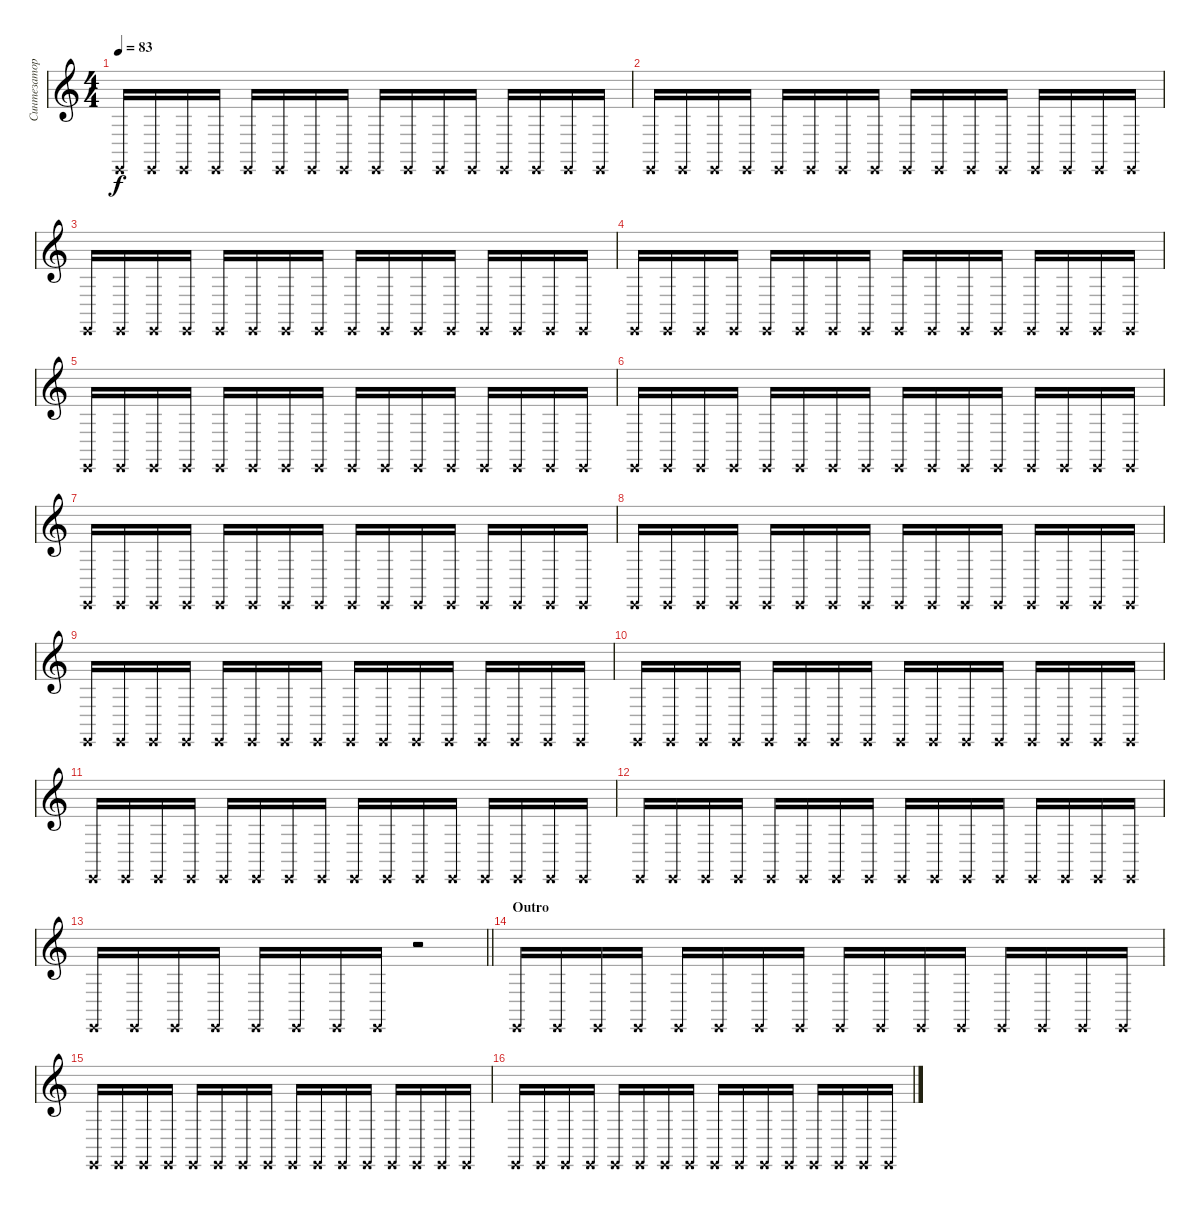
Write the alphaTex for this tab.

\track ("Синтезатор" "Синтезатор") {instrument lead2sawtooth}
\staff {score}
\tuning (E4 B3 G3 D3 A2 D2) {hide}
\ts (4 4)
\tempo 83
\clef g2
\ks c
2.6{x}.16{dy f} 2.6{x}.16 2.6{x}.16 2.6{x}.16 2.6{x}.16 2.6{x}.16 2.6{x}.16 2.6{x}.16 2.6{x}.16 2.6{x}.16 2.6{x}.16 2.6{x}.16 2.6{x}.16 2.6{x}.16 2.6{x}.16 2.6{x}.16 |
2.6{x}.16 2.6{x}.16 2.6{x}.16 2.6{x}.16 2.6{x}.16 2.6{x}.16 2.6{x}.16 2.6{x}.16 2.6{x}.16 2.6{x}.16 2.6{x}.16 2.6{x}.16 2.6{x}.16 2.6{x}.16 2.6{x}.16 2.6{x}.16 |
2.6{x}.16 2.6{x}.16 2.6{x}.16 2.6{x}.16 2.6{x}.16 2.6{x}.16 2.6{x}.16 2.6{x}.16 2.6{x}.16 2.6{x}.16 2.6{x}.16 2.6{x}.16 2.6{x}.16 2.6{x}.16 2.6{x}.16 2.6{x}.16 |
2.6{x}.16 2.6{x}.16 2.6{x}.16 2.6{x}.16 2.6{x}.16 2.6{x}.16 2.6{x}.16 2.6{x}.16 2.6{x}.16 2.6{x}.16 2.6{x}.16 2.6{x}.16 2.6{x}.16 2.6{x}.16 2.6{x}.16 2.6{x}.16 |
2.6{x}.16 2.6{x}.16 2.6{x}.16 2.6{x}.16 2.6{x}.16 2.6{x}.16 2.6{x}.16 2.6{x}.16 2.6{x}.16 2.6{x}.16 2.6{x}.16 2.6{x}.16 2.6{x}.16 2.6{x}.16 2.6{x}.16 2.6{x}.16 |
2.6{x}.16 2.6{x}.16 2.6{x}.16 2.6{x}.16 2.6{x}.16 2.6{x}.16 2.6{x}.16 2.6{x}.16 2.6{x}.16 2.6{x}.16 2.6{x}.16 2.6{x}.16 2.6{x}.16 2.6{x}.16 2.6{x}.16 2.6{x}.16 |
2.6{x}.16 2.6{x}.16 2.6{x}.16 2.6{x}.16 2.6{x}.16 2.6{x}.16 2.6{x}.16 2.6{x}.16 2.6{x}.16 2.6{x}.16 2.6{x}.16 2.6{x}.16 2.6{x}.16 2.6{x}.16 2.6{x}.16 2.6{x}.16 |
2.6{x}.16 2.6{x}.16 2.6{x}.16 2.6{x}.16 2.6{x}.16 2.6{x}.16 2.6{x}.16 2.6{x}.16 2.6{x}.16 2.6{x}.16 2.6{x}.16 2.6{x}.16 2.6{x}.16 2.6{x}.16 2.6{x}.16 2.6{x}.16 |
2.6{x}.16 2.6{x}.16 2.6{x}.16 2.6{x}.16 2.6{x}.16 2.6{x}.16 2.6{x}.16 2.6{x}.16 2.6{x}.16 2.6{x}.16 2.6{x}.16 2.6{x}.16 2.6{x}.16 2.6{x}.16 2.6{x}.16 2.6{x}.16 |
2.6{x}.16 2.6{x}.16 2.6{x}.16 2.6{x}.16 2.6{x}.16 2.6{x}.16 2.6{x}.16 2.6{x}.16 2.6{x}.16 2.6{x}.16 2.6{x}.16 2.6{x}.16 2.6{x}.16 2.6{x}.16 2.6{x}.16 2.6{x}.16 |
2.6{x}.16 2.6{x}.16 2.6{x}.16 2.6{x}.16 2.6{x}.16 2.6{x}.16 2.6{x}.16 2.6{x}.16 2.6{x}.16 2.6{x}.16 2.6{x}.16 2.6{x}.16 2.6{x}.16 2.6{x}.16 2.6{x}.16 2.6{x}.16 |
2.6{x}.16 2.6{x}.16 2.6{x}.16 2.6{x}.16 2.6{x}.16 2.6{x}.16 2.6{x}.16 2.6{x}.16 2.6{x}.16 2.6{x}.16 2.6{x}.16 2.6{x}.16 2.6{x}.16 2.6{x}.16 2.6{x}.16 2.6{x}.16 |
\barLineRight lightlight
2.6{x}.16 2.6{x}.16 2.6{x}.16 2.6{x}.16 2.6{x}.16 2.6{x}.16 2.6{x}.16 2.6{x}.16 r.2 |
\section ("" "Outro")
2.6{x}.16 2.6{x}.16 2.6{x}.16 2.6{x}.16 2.6{x}.16 2.6{x}.16 2.6{x}.16 2.6{x}.16 2.6{x}.16 2.6{x}.16 2.6{x}.16 2.6{x}.16 2.6{x}.16 2.6{x}.16 2.6{x}.16 2.6{x}.16 |
2.6{x}.16 2.6{x}.16 2.6{x}.16 2.6{x}.16 2.6{x}.16 2.6{x}.16 2.6{x}.16 2.6{x}.16 2.6{x}.16 2.6{x}.16 2.6{x}.16 2.6{x}.16 2.6{x}.16 2.6{x}.16 2.6{x}.16 2.6{x}.16 |
2.6{x}.16 2.6{x}.16 2.6{x}.16 2.6{x}.16 2.6{x}.16 2.6{x}.16 2.6{x}.16 2.6{x}.16 2.6{x}.16 2.6{x}.16 2.6{x}.16 2.6{x}.16 2.6{x}.16 2.6{x}.16 2.6{x}.16 2.6{x}.16
